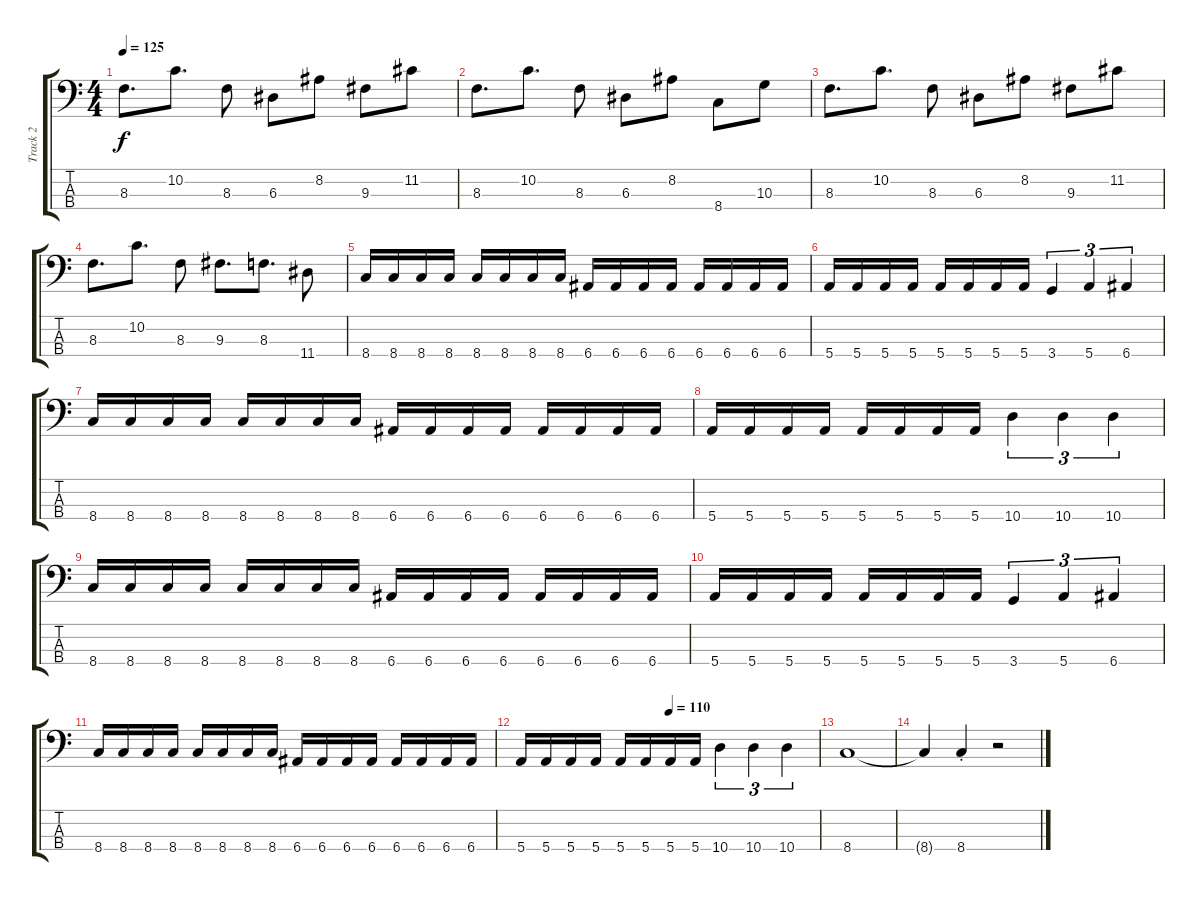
\track ("Track 2" "Track 2") {instrument electricbassfinger}
\staff {score tabs}
\tuning (G2 D2 A1 E1) {hide}
\ts (4 4)
\tempo 125
\clef f4
\ks c
8.3.8{d dy f} 10.2.8{d} 8.3.8 6.3.8 8.2.8 9.3.8 11.2.8 |
8.3.8{d} 10.2.8{d} 8.3.8 6.3.8 8.2.8 8.4.8 10.3.8 |
8.3.8{d} 10.2.8{d} 8.3.8 6.3.8 8.2.8 9.3.8 11.2.8 |
8.3.8{d} 10.2.8{d} 8.3.8 9.3.8{d} 8.3.8{d} 11.4.8 |
8.4.16 8.4.16 8.4.16 8.4.16 8.4.16 8.4.16 8.4.16 8.4.16 6.4.16 6.4.16 6.4.16 6.4.16 6.4.16 6.4.16 6.4.16 6.4.16 |
5.4.16 5.4.16 5.4.16 5.4.16 5.4.16 5.4.16 5.4.16 5.4.16 3.4.4{tu (3 2)} 5.4.4{tu (3 2)} 6.4.4{tu (3 2)} |
8.4.16 8.4.16 8.4.16 8.4.16 8.4.16 8.4.16 8.4.16 8.4.16 6.4.16 6.4.16 6.4.16 6.4.16 6.4.16 6.4.16 6.4.16 6.4.16 |
5.4.16 5.4.16 5.4.16 5.4.16 5.4.16 5.4.16 5.4.16 5.4.16 10.4.4{tu (3 2)} 10.4.4{tu (3 2)} 10.4.4{tu (3 2)} |
8.4.16 8.4.16 8.4.16 8.4.16 8.4.16 8.4.16 8.4.16 8.4.16 6.4.16 6.4.16 6.4.16 6.4.16 6.4.16 6.4.16 6.4.16 6.4.16 |
5.4.16 5.4.16 5.4.16 5.4.16 5.4.16 5.4.16 5.4.16 5.4.16 3.4.4{tu (3 2)} 5.4.4{tu (3 2)} 6.4.4{tu (3 2)} |
8.4.16 8.4.16 8.4.16 8.4.16 8.4.16 8.4.16 8.4.16 8.4.16 6.4.16 6.4.16 6.4.16 6.4.16 6.4.16 6.4.16 6.4.16 6.4.16 |
\tempo (110 0.5)
5.4.16 5.4.16 5.4.16 5.4.16 5.4.16 5.4.16 5.4.16 5.4.16 10.4.4{tu (3 2)} 10.4.4{tu (3 2)} 10.4.4{tu (3 2)} |
8.4.1 |
8.4{t}.4 8.4{st}.4 r.2
